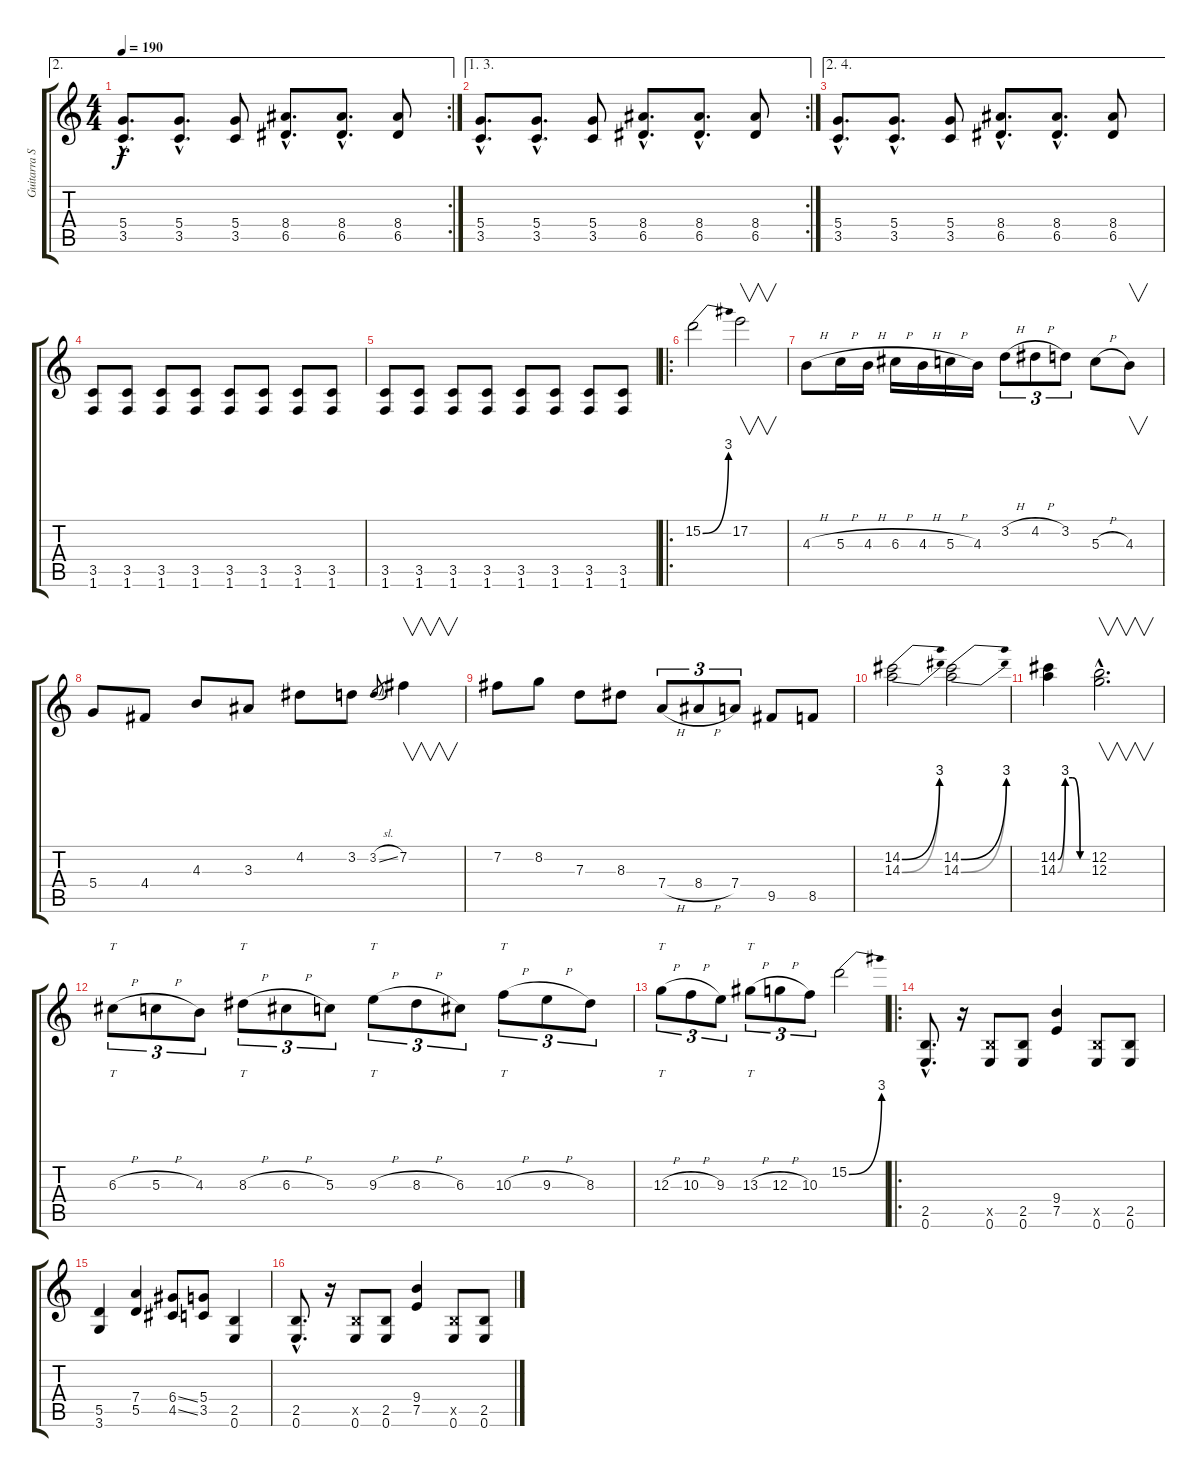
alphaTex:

\track ("Guitarra Solista" "Guitarra S") {instrument distortionguitar}
\staff {score tabs}
\tuning (E4 B3 G3 D3 A2 E2) {hide}
\ae 2
\rc 2
\ts (4 4)
\tempo 190
\clef g2
\ks c
(5.4{hac} 3.5{hac}).8{d dy f} (5.4{hac} 3.5{hac}).8{d} (5.4 3.5).8 (8.4{hac} 6.5{hac}).8{d} (8.4{hac} 6.5{hac}).8{d} (8.4 6.5).8 |
\ae (1 3)
\rc 2
(5.4{hac} 3.5{hac}).8{d} (5.4{hac} 3.5{hac}).8{d} (5.4 3.5).8 (8.4{hac} 6.5{hac}).8{d} (8.4{hac} 6.5{hac}).8{d} (8.4 6.5).8 |
\ae (2 4)
(5.4{hac} 3.5{hac}).8{d} (5.4{hac} 3.5{hac}).8{d} (5.4 3.5).8 (8.4{hac} 6.5{hac}).8{d} (8.4{hac} 6.5{hac}).8{d} (8.4 6.5).8 |
(3.5 1.6).8 (3.5 1.6).8 (3.5 1.6).8 (3.5 1.6).8 (3.5 1.6).8 (3.5 1.6).8 (3.5 1.6).8 (3.5 1.6).8 |
(3.5 1.6).8 (3.5 1.6).8 (3.5 1.6).8 (3.5 1.6).8 (3.5 1.6).8 (3.5 1.6).8 (3.5 1.6).8 (3.5 1.6).8 |
\ro
15.2{be (bend 0 0 60 12)}.2 17.2.2{v} |
4.3{h}.8 5.3{h}.16 4.3{h}.16 6.3{h}.16 4.3{h}.16 5.3{h}.16 4.3.16 3.2{h}.8{tu (3 2)} 4.2{h}.8{tu (3 2)} 3.2.8{tu (3 2)} 5.3{h}.8 4.3.8{v} |
5.4.8 4.4.8 4.3.8 3.3.8 4.2.8 3.2.8 3.2{sl}.8{gr} 7.2.4{v} |
7.2.8 8.2.8 7.3.8 8.3.8 7.4{h}.8{tu (3 2)} 8.4{h}.8{tu (3 2)} 7.4.8{tu (3 2)} 9.5.8 8.5.8 |
(14.2{be (bend 0 0 60 12)} 14.3{be (bend 0 0 60 12)}).2 (14.2{be (bend 0 0 60 12)} 14.3{be (bend 0 0 60 12)}).2 |
(14.2{be (custom 0 0 15 12 30 12 45 0 60 0)} 14.3{be (custom 0 0 15 12 30 12 45 0 60 0)}).4 (12.2{hac} 12.3{hac}).2{v d} |
6.3{h}.8{tt tu (3 2)} 5.3{h}.8{tu (3 2)} 4.3.8{tu (3 2)} 8.3{h}.8{tt tu (3 2)} 6.3{h}.8{tu (3 2)} 5.3.8{tu (3 2)} 9.3{h}.8{tt tu (3 2)} 8.3{h}.8{tu (3 2)} 6.3.8{tu (3 2)} 10.3{h}.8{tt tu (3 2)} 9.3{h}.8{tu (3 2)} 8.3.8{tu (3 2)} |
12.3{h}.8{tt tu (3 2)} 10.3{h}.8{tu (3 2)} 9.3.8{tu (3 2)} 13.3{h}.8{tt tu (3 2)} 12.3{h}.8{tu (3 2)} 10.3.8{tu (3 2)} 15.2{be (bend 0 0 60 12)}.2 |
\ro
(2.5{hac} 0.6{hac}).8{d} r.16 (2.5{x} 0.6).8 (2.5 0.6).8 (9.4 7.5).4 (2.5{x} 0.6).8 (2.5 0.6).8 |
(5.5 3.6).4 (7.4 5.5).4 (6.4{ss} 4.5{ss}).8 (5.4 3.5).8 (2.5 0.6).4 |
(2.5{hac} 0.6{hac}).8{d} r.16 (2.5{x} 0.6).8 (2.5 0.6).8 (9.4 7.5).4 (2.5{x} 0.6).8 (2.5 0.6).8
